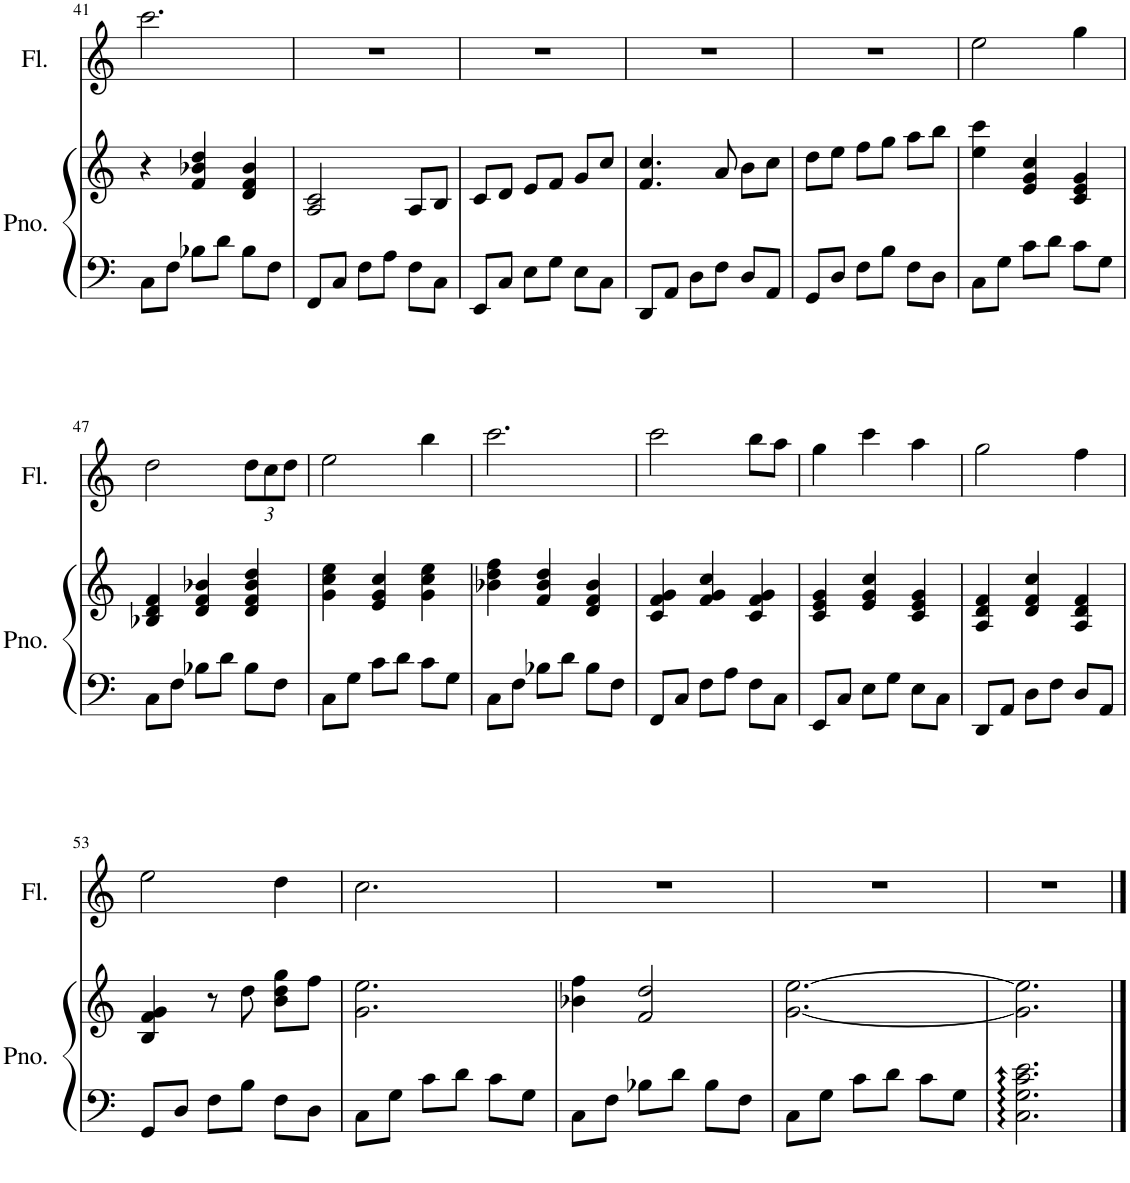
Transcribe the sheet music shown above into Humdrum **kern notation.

**kern	**kern	**kern
*part2	*part2	*part1
*staff3	*staff2	*staff1
*I"Piano	*	*I"Flute
*I'Pno.	*	*I'Fl.
!!LO:PB:g=z
*clefF4	*clefG2	*clefG2
*k[]	*k[]	*k[]
*M3/4	*M3/4	*M3/4
=41	=41	=41
8C\L	4r	2.ccc\
8F\J	.	.
8B-X\L	4f/ 4b-X/ 4dd/	.
8d\J	.	.
8B-\L	4d/ 4f/ 4b-/	.
8F\J	.	.
=42	=42	=42
8FF/L	2A/ 2c/	2.r
8C/J	.	.
8F\L	.	.
8A\J	.	.
8F\L	8A/L	.
8C\J	8B/J	.
=43	=43	=43
8EE/L	8c/L	2.r
8C/J	8d/J	.
8E\L	8e/L	.
8G\J	8f/J	.
8E\L	8g/L	.
8C\J	8cc/J	.
=44	=44	=44
8DD/L	4.f/ 4.cc/	2.r
8AA/J	.	.
8D\L	.	.
8F\J	8a/	.
8D/L	8b\L	.
8AA/J	8cc\J	.
=45	=45	=45
8GG/L	8dd\L	2.r
8D/J	8ee\J	.
8F\L	8ff\L	.
8B\J	8gg\J	.
8F\L	8aa\L	.
8D\J	8bb\J	.
=46	=46	=46
8C\L	4ee\ 4ccc\	2ee\
8G\J	.	.
8c\L	4e/ 4g/ 4cc/	.
8d\J	.	.
8c\L	4c/ 4e/ 4g/	4gg\
8G\J	.	.
!!LO:LB:g=z
=47	=47	=47
8C\L	4B-X/ 4d/ 4f/	2dd\
8F\J	.	.
8B-X\L	4d/ 4f/ 4b-X/	.
8d\J	.	.
*	*	*Xbrackettup
8B-\L	4d/ 4f/ 4b-/ 4dd/	12dd\L
.	.	12cc\
8F\J	.	.
.	.	12dd\J
=48	=48	=48
8C\L	4g\ 4cc\ 4ee\	2ee\
8G\J	.	.
8c\L	4e/ 4g/ 4cc/	.
8d\J	.	.
8c\L	4g\ 4cc\ 4ee\	4bb\
8G\J	.	.
=49	=49	=49
8C\L	4b-X\ 4dd\ 4ff\	2.ccc\
8F\J	.	.
8B-X\L	4f/ 4b-/ 4dd/	.
8d\J	.	.
8B-\L	4d/ 4f/ 4b-/	.
8F\J	.	.
=50	=50	=50
8FF/L	4c/ 4f/ 4g/	2ccc\
8C/J	.	.
8F\L	4f/ 4g/ 4cc/	.
8A\J	.	.
8F\L	4c/ 4f/ 4g/	8bb\L
8C\J	.	8aa\J
=51	=51	=51
8EE/L	4c/ 4e/ 4g/	4gg\
8C/J	.	.
8E\L	4e/ 4g/ 4cc/	4ccc\
8G\J	.	.
8E\L	4c/ 4e/ 4g/	4aa\
8C\J	.	.
=52	=52	=52
8DD/L	4A/ 4d/ 4f/	2gg\
8AA/J	.	.
8D\L	4d/ 4f/ 4cc/	.
8F\J	.	.
8D/L	4A/ 4d/ 4f/	4ff\
8AA/J	.	.
!!LO:LB:g=z
=53	=53	=53
8GG/L	4B/ 4f/ 4g/	2ee\
8D/J	.	.
8F\L	8r	.
8B\J	8dd\	.
8F\L	8b\ 8dd\ 8gg\L	4dd\
8D\J	8ff\J	.
=54	=54	=54
8C\L	2.g\ 2.ee\	2.cc\
8G\J	.	.
8c\L	.	.
8d\J	.	.
8c\L	.	.
8G\J	.	.
=55	=55	=55
8C\L	4b-X\ 4ff\	2.r
8F\J	.	.
8B-X\L	2f/ 2dd/	.
8d\J	.	.
8B-\L	.	.
8F\J	.	.
=56	=56	=56
8C\L	[2.g\ [2.ee\	2.r
8G\J	.	.
8c\L	.	.
8d\J	.	.
8c\L	.	.
8G\J	.	.
=57	=57	=57
2.C\: 2.G\: 2.c\: 2.e\:	2.g\] 2.ee\]	2.r
==	==	==
*-	*-	*-
